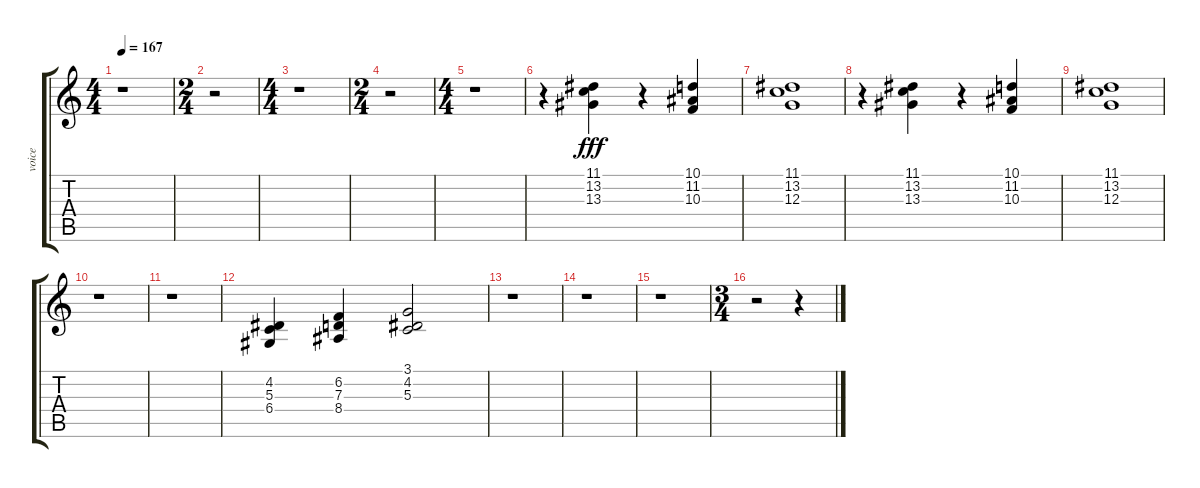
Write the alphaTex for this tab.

\track ("voice" "voice") {instrument choiraahs}
\staff {score tabs}
\tuning (E4 B3 G3 D3 A2 E2) {hide}
\ts (4 4)
\tempo 167
\clef g2
\ks c
r.1{dy ff} |
\ts (2 4)
r.2 |
\ts (4 4)
r.1 |
\ts (2 4)
r.2 |
\ts (4 4)
r.1 |
r.4 (11.1 13.2 13.3).4{dy fff} r.4 (10.1 11.2 10.3).4 |
(11.1 13.2 12.3).1 |
r.4 (11.1 13.2 13.3).4 r.4 (10.1 11.2 10.3).4 |
(11.1 13.2 12.3).1{volume 15 instrument choiraahs} |
r.1 |
r.1 |
(4.2 5.3 6.4).4{volume 15} (6.2 7.3 8.4).4 (3.1 4.2 5.3).2 |
r.1 |
r.1 |
r.1 |
\ts (3 4)
r.2 r.4
